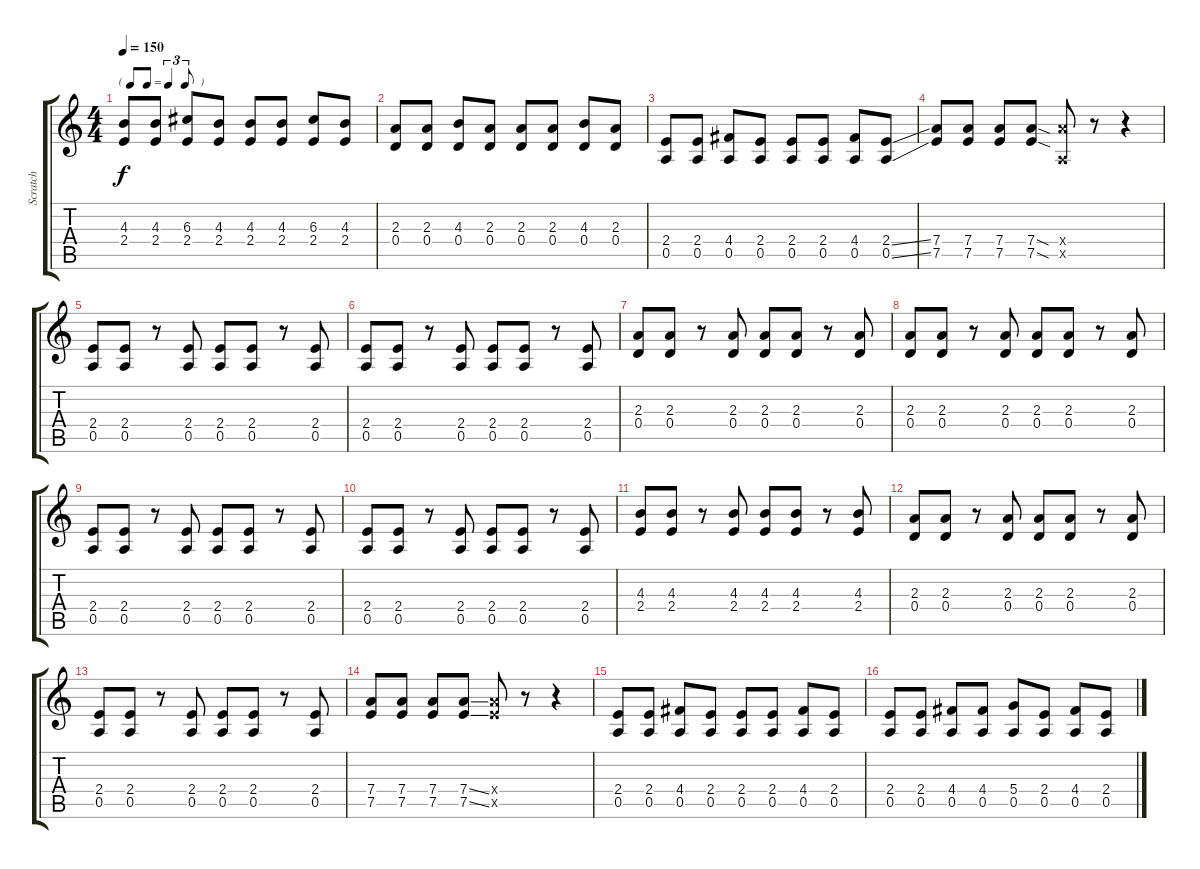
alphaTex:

\track ("Scratch" "Scratch") {instrument electricguitarmuted}
\staff {score tabs}
\tuning (E4 B3 G3 D3 A2 E2) {hide}
\ts (4 4)
\tf triplet8th
\tempo 150
\clef g2
\ks c
(4.3 2.4).8{dy f} (4.3 2.4).8 (6.3 2.4).8 (4.3 2.4).8 (4.3 2.4).8 (4.3 2.4).8 (6.3 2.4).8 (4.3 2.4).8 |
(2.3 0.4).8 (2.3 0.4).8 (4.3 0.4).8 (2.3 0.4).8 (2.3 0.4).8 (2.3 0.4).8 (4.3 0.4).8 (2.3 0.4).8 |
(2.4 0.5).8 (2.4 0.5).8 (4.4 0.5).8 (2.4 0.5).8 (2.4 0.5).8 (2.4 0.5).8 (4.4 0.5).8 (2.4{ss} 0.5{ss}).8 |
(7.4 7.5).8 (7.4 7.5).8 (7.4 7.5).8 (7.4{sod} 7.5{sod}).8 (7.4{x} 0.5{x}).8 r.8 r.4 |
(2.4 0.5).8{volume 13 instrument overdrivenguitar} (2.4 0.5).8 r.8 (2.4 0.5).8 (2.4 0.5).8 (2.4 0.5).8 r.8 (2.4 0.5).8 |
(2.4 0.5).8 (2.4 0.5).8 r.8 (2.4 0.5).8 (2.4 0.5).8 (2.4 0.5).8 r.8 (2.4 0.5).8 |
(2.3 0.4).8 (2.3 0.4).8 r.8 (2.3 0.4).8 (2.3 0.4).8 (2.3 0.4).8 r.8 (2.3 0.4).8 |
(2.3 0.4).8 (2.3 0.4).8 r.8 (2.3 0.4).8 (2.3 0.4).8 (2.3 0.4).8 r.8 (2.3 0.4).8 |
(2.4 0.5).8 (2.4 0.5).8 r.8 (2.4 0.5).8 (2.4 0.5).8 (2.4 0.5).8 r.8 (2.4 0.5).8 |
(2.4 0.5).8 (2.4 0.5).8 r.8 (2.4 0.5).8 (2.4 0.5).8 (2.4 0.5).8 r.8 (2.4 0.5).8 |
(4.3 2.4).8 (4.3 2.4).8 r.8 (4.3 2.4).8 (4.3 2.4).8 (4.3 2.4).8 r.8 (4.3 2.4).8 |
(2.3 0.4).8 (2.3 0.4).8 r.8 (2.3 0.4).8 (2.3 0.4).8 (2.3 0.4).8 r.8 (2.3 0.4).8 |
(2.4 0.5).8 (2.4 0.5).8 r.8 (2.4 0.5).8 (2.4 0.5).8 (2.4 0.5).8 r.8 (2.4 0.5).8 |
(7.4 7.5).8 (7.4 7.5).8 (7.4 7.5).8 (7.4{ss} 7.5{ss}).8 (7.4{x} 7.5{x}).8 r.8 r.4 |
(2.4 0.5).8 (2.4 0.5).8 (4.4 0.5).8 (2.4 0.5).8 (2.4 0.5).8 (2.4 0.5).8 (4.4 0.5).8 (2.4 0.5).8 |
(2.4 0.5).8 (2.4 0.5).8 (4.4 0.5).8 (4.4 0.5).8 (5.4 0.5).8 (2.4 0.5).8 (4.4 0.5).8 (2.4 0.5).8
